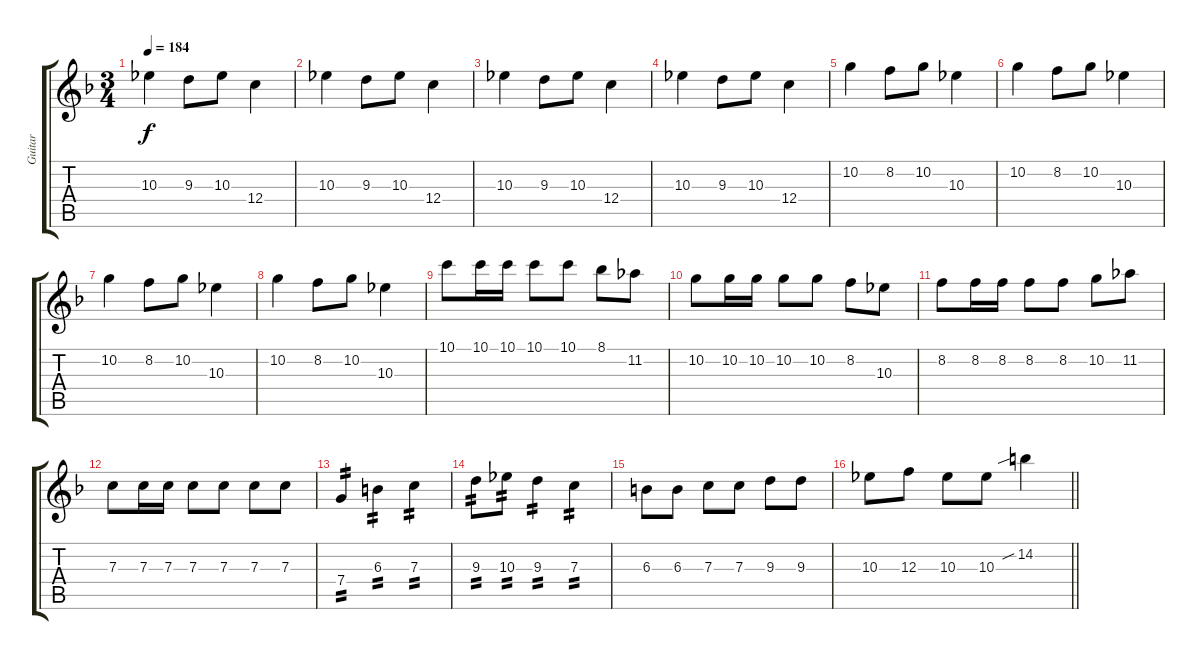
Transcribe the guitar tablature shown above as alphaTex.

\track ("Guitar" "Guitar") {instrument distortionguitar}
\staff {score tabs}
\tuning (D4 A3 F3 C3 G2 C2) {hide}
\ts (3 4)
\tempo 184
\clef g2
\ks f
10.3.4{dy f} 9.3.8 10.3.8 12.4.4 |
10.3.4 9.3.8 10.3.8 12.4.4 |
10.3.4 9.3.8 10.3.8 12.4.4 |
10.3.4 9.3.8 10.3.8 12.4.4 |
10.2.4 8.2.8 10.2.8 10.3.4 |
10.2.4 8.2.8 10.2.8 10.3.4 |
10.2.4 8.2.8 10.2.8 10.3.4 |
10.2.4 8.2.8 10.2.8 10.3.4 |
10.1.8 10.1.16 10.1.16 10.1.8 10.1.8 8.1.8 11.2.8 |
10.2.8 10.2.16 10.2.16 10.2.8 10.2.8 8.2.8 10.3.8 |
8.2.8 8.2.16 8.2.16 8.2.8 8.2.8 10.2.8 11.2.8 |
7.3.8 7.3.16 7.3.16 7.3.8 7.3.8 7.3.8 7.3.8 |
7.4.4{tp 2} 6.3.4{tp 2} 7.3.4{tp 2} |
9.3.8{tp 2} 10.3.8{tp 2} 9.3.4{tp 2} 7.3.4{tp 2} |
6.3.8 6.3.8 7.3.8 7.3.8 9.3.8 9.3.8 |
\barLineRight lightlight
10.3.8 12.3.8 10.3.8 10.3.8 14.2{sib}.4
